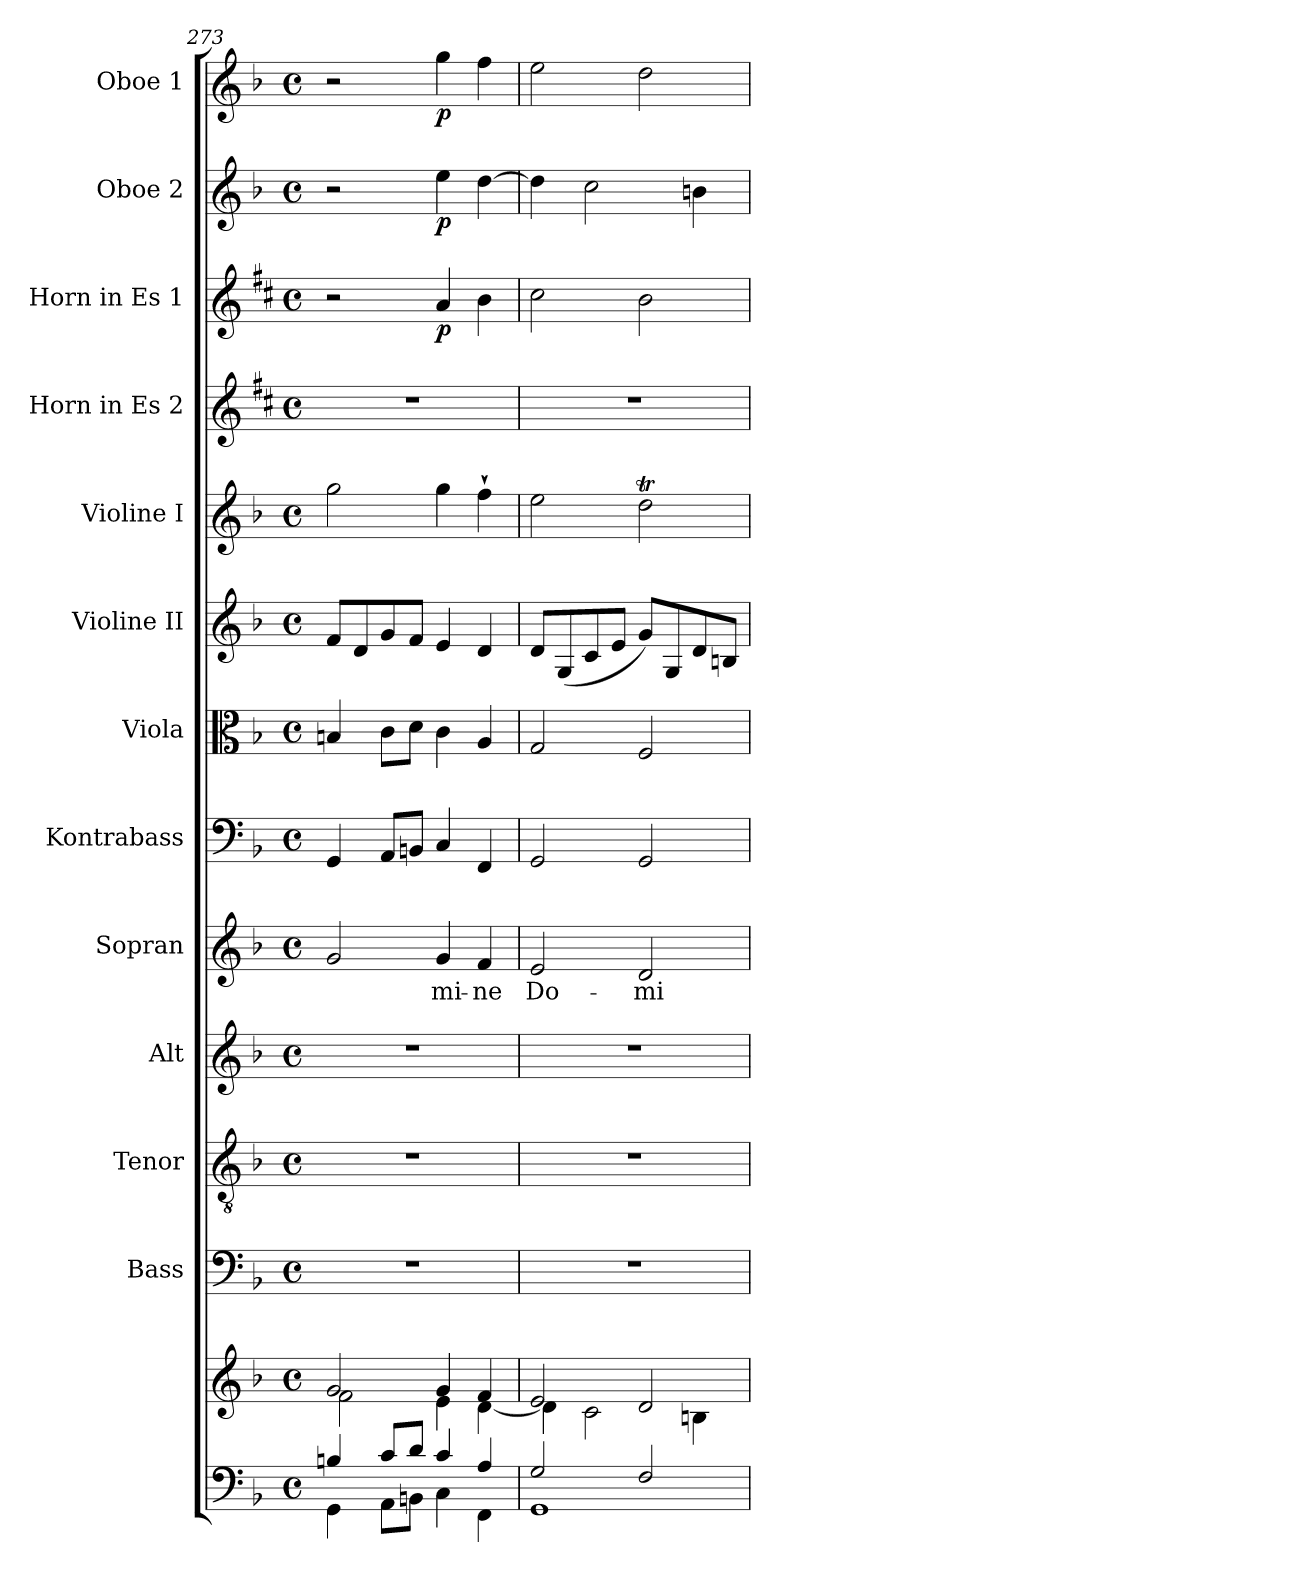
**kern	**kern	**kern	**kern	**kern	**kern	**text	**kern	**kern	**kern	**kern	**kern	**kern	**dynam	**kern	**dynam	**kern	**dynam
*part13	*part13	*part12	*part11	*part10	*part9	*part9	*part8	*part7	*part6	*part5	*part4	*part3	*part3	*part2	*part2	*part1	*part1
*staff14	*staff13	*staff12	*staff11	*staff10	*staff9	*staff9	*staff8	*staff7	*staff6	*staff5	*staff4	*staff3	*staff3	*staff2	*staff2	*staff1	*staff1
*	*	*I"Bass	*I"Tenor	*I"Alt	*I"Sopran	*	*I"Kontrabass	*I"Viola	*I"Violine II	*I"Violine I	*I"Horn in Es 2	*I"Horn in Es 1	*	*I"Oboe 2	*	*I"Oboe 1	*
*	*	*I'B.	*I'T.	*I'A.	*I'S.	*	*I'Kb.	*I'Vla.	*I'Vl. II	*I'Vl. I	*I'Hr. 2	*I'Hr. 1	*	*I'Ob. 2	*	*I'Ob. 1	*
*clefF4	*clefG2	*clefF4	*clefGv2	*clefG2	*clefG2	*	*clefF4	*clefC3	*clefG2	*clefG2	*clefG2	*clefG2	*	*clefG2	*	*clefG2	*
*	*	*	*	*	*	*	*ITrd7c12	*	*	*	*ITrd5c9	*ITrd5c9	*	*	*	*	*
*k[b-]	*k[b-]	*k[b-]	*k[b-]	*k[b-]	*k[b-]	*	*k[b-]	*k[b-]	*k[b-]	*k[b-]	*k[b-]	*k[b-]	*	*k[b-]	*	*k[b-]	*
*F:	*F:	*F:	*F:	*F:	*F:	*	*F:	*F:	*F:	*F:	*F:	*F:	*	*F:	*	*F:	*
*M4/4	*M4/4	*M4/4	*M4/4	*M4/4	*M4/4	*	*M4/4	*M4/4	*M4/4	*M4/4	*M4/4	*M4/4	*	*M4/4	*	*M4/4	*
*met(c)	*met(c)	*met(c)	*met(c)	*met(c)	*met(c)	*	*met(c)	*met(c)	*met(c)	*met(c)	*met(c)	*met(c)	*	*met(c)	*	*met(c)	*
=273	=273	=273	=273	=273	=273	=273	=273	=273	=273	=273	=273	=273	=273	=273	=273	=273	=273
*^	*^	*	*	*	*	*	*	*	*	*	*	*	*	*	*	*	*
4Bn/	4GG\	2g/	2f\	1r	1r	1r	2g/	.	4GGG/	4Bn/	8f/L	2gg\	1r	2r	.	2r	.	2r	.
.	.	.	.	.	.	.	.	.	.	.	8d/	.	.	.	.	.	.	.	.
8c/L	8AA\L	.	.	.	.	.	.	.	8AAA/L	8c\L	8g/	.	.	.	.	.	.	.	.
8d/J	8BBn\J	.	.	.	.	.	.	.	8BBBn/J	8d\J	8f/J	.	.	.	.	.	.	.	.
!	!	!	!	!	!	!	!	!LO:LY:b	!	!	!	!	!	!	!LO:DY:b	!	!LO:DY:b	!	!LO:DY:b
4c/	4C\	4g/	4e\	.	.	.	4g/	-mi-	4CC/	4c\	4e/	4gg\	.	4c/	p	4ee\	p	4gg\	p
!	!	!	!	!	!	!	!	!LO:LY:b	!	!	!	!	!	!	!	!	!	!	!
4A/	4FF\	4f/	[<4d\	.	.	.	4f/	-ne	4FFF/	4A/	4d/	4ff`>\	.	4d\	.	[4dd\	.	4ff\	.
=274	=274	=274	=274	=274	=274	=274	=274	=274	=274	=274	=274	=274	=274	=274	=274	=274	=274	=274	=274
!	!	!	!	!	!	!	!	!LO:LY:b	!	!	!	!	!	!	!	!	!	!	!
2G/	1GG	2e/	4d\]	1r	1r	1r	2e/	Do-	2GGG/	2G/	8d/L	2ee\	1r	2e\	.	4dd\]	.	2ee\	.
.	.	.	.	.	.	.	.	.	.	.	(<8G/	.	.	.	.	.	.	.	.
.	.	.	2c\	.	.	.	.	.	.	.	8c/	.	.	.	.	2cc\	.	.	.
.	.	.	.	.	.	.	.	.	.	.	8e/J	.	.	.	.	.	.	.	.
!	!	!	!	!	!	!	!	!LO:LY:b	!	!	!	!	!	!	!	!	!	!	!
2F/	.	2d/	.	.	.	.	2d/	-mi-	2GGG/	2F/	8g/L)	2ddT\	.	2d\	.	.	.	2dd\	.
.	.	.	.	.	.	.	.	.	.	.	8G/	.	.	.	.	.	.	.	.
.	.	.	4Bn\	.	.	.	.	.	.	.	8d/	.	.	.	.	4bn\	.	.	.
.	.	.	.	.	.	.	.	.	.	.	8Bn/J	.	.	.	.	.	.	.	.
*v	*v	*	*	*	*	*	*	*	*	*	*	*	*	*	*	*	*	*	*
*	*v	*v	*	*	*	*	*	*	*	*	*	*	*	*	*	*	*	*
=	=	=	=	=	=	=	=	=	=	=	=	=	=	=	=	=	=
*-	*-	*-	*-	*-	*-	*-	*-	*-	*-	*-	*-	*-	*-	*-	*-	*-	*-
